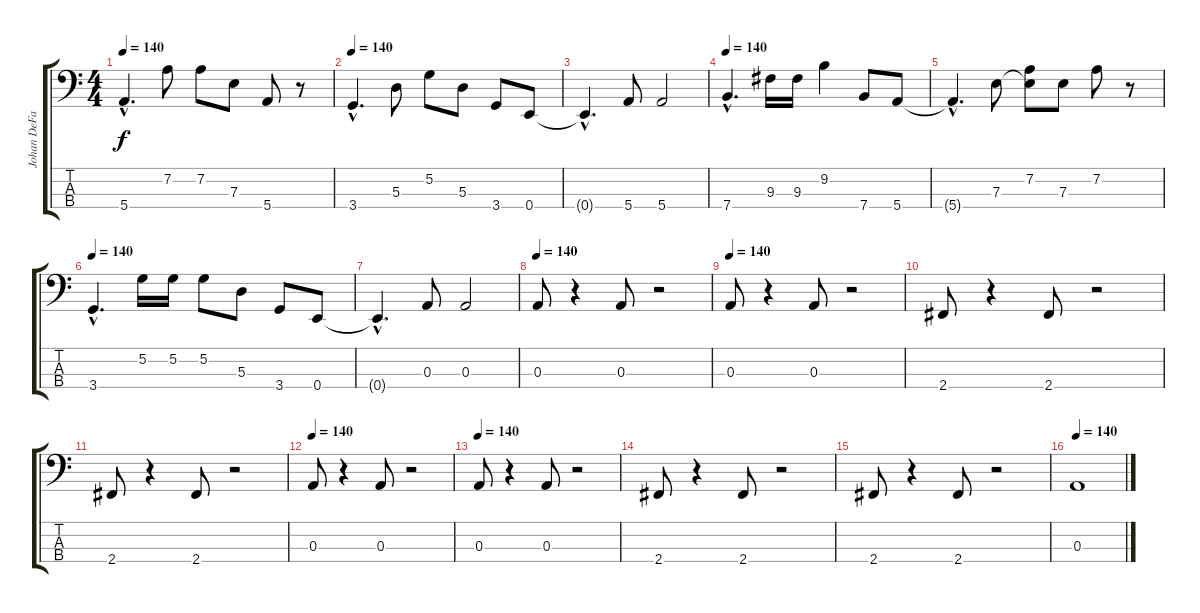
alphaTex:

\track ("Johan DeFarfalla" "Johan DeFa") {instrument electricbassfinger}
\staff {score tabs}
\tuning (G2 D2 A1 E1) {hide}
\ts (4 4)
\tempo 140
\clef f4
\ks c
5.4{hac t}.4{d dy f} 7.2.8 7.2.8 7.3.8 5.4.8 r.8 |
\tempo 140
3.4{hac}.4{d} 5.3.8 5.2.8 5.3.8 3.4.8 0.4.8 |
0.4{hac t}.4{d} 5.4.8 5.4.2 |
\tempo 140
7.4{hac}.4{d} 9.3.16 9.3.16 9.2.4 7.4.8 5.4.8 |
5.4{hac t}.4{d} 7.3.8 (7.2 7.3{t}).8 7.3.8 7.2.8 r.8 |
\tempo 140
3.4{hac}.4{d} 5.2.16 5.2.16 5.2.8 5.3.8 3.4.8 0.4.8 |
0.4{hac t}.4{d} 0.3.8 0.3.2 |
\tempo 140
0.3.8 r.4 0.3.8 r.2 |
\tempo 140
0.3.8 r.4 0.3.8 r.2 |
2.4.8 r.4 2.4.8 r.2 |
2.4.8 r.4 2.4.8 r.2 |
\tempo 140
0.3.8 r.4 0.3.8 r.2 |
\tempo 140
0.3.8 r.4 0.3.8 r.2 |
2.4.8 r.4 2.4.8 r.2 |
2.4.8 r.4 2.4.8 r.2 |
\tempo 140
0.3.1
